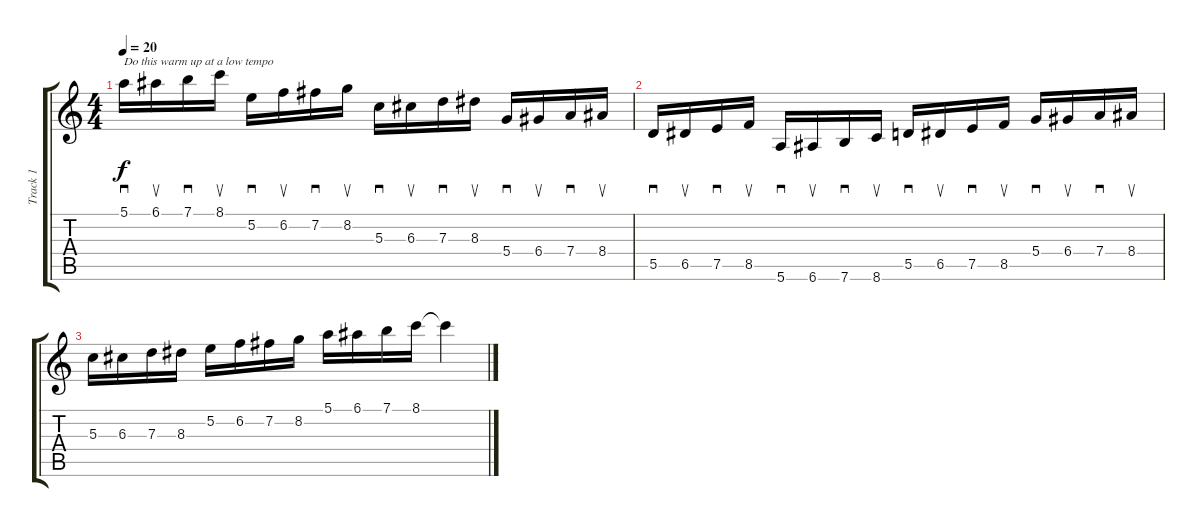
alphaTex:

\track ("Track 1" "Track 1") {instrument acousticguitarsteel}
\staff {score tabs}
\tuning (E4 B3 G3 D3 A2 E2) {hide}
\ts (4 4)
\tempo 20
\clef g2
\ks c
5.1.16{sd txt "Do this warm up at a low tempo" dy f instrument acousticguitarsteel} 6.1.16{su} 7.1.16{sd} 8.1.16{su} 5.2.16{sd} 6.2.16{su} 7.2.16{sd} 8.2.16{su} 5.3.16{sd} 6.3.16{su} 7.3.16{sd} 8.3.16{su} 5.4.16{sd} 6.4.16{su} 7.4.16{sd} 8.4.16{su} |
5.5.16{sd} 6.5.16{su} 7.5.16{sd} 8.5.16{su} 5.6.16{sd} 6.6.16{su} 7.6.16{sd} 8.6.16{su} 5.5.16{sd} 6.5.16{su} 7.5.16{sd} 8.5.16{su} 5.4.16{sd} 6.4.16{su} 7.4.16{sd} 8.4.16{su} |
5.3.16 6.3.16 7.3.16 8.3.16 5.2.16 6.2.16 7.2.16 8.2.16 5.1.16 6.1.16 7.1.16 8.1.16 8.1{t}.4
